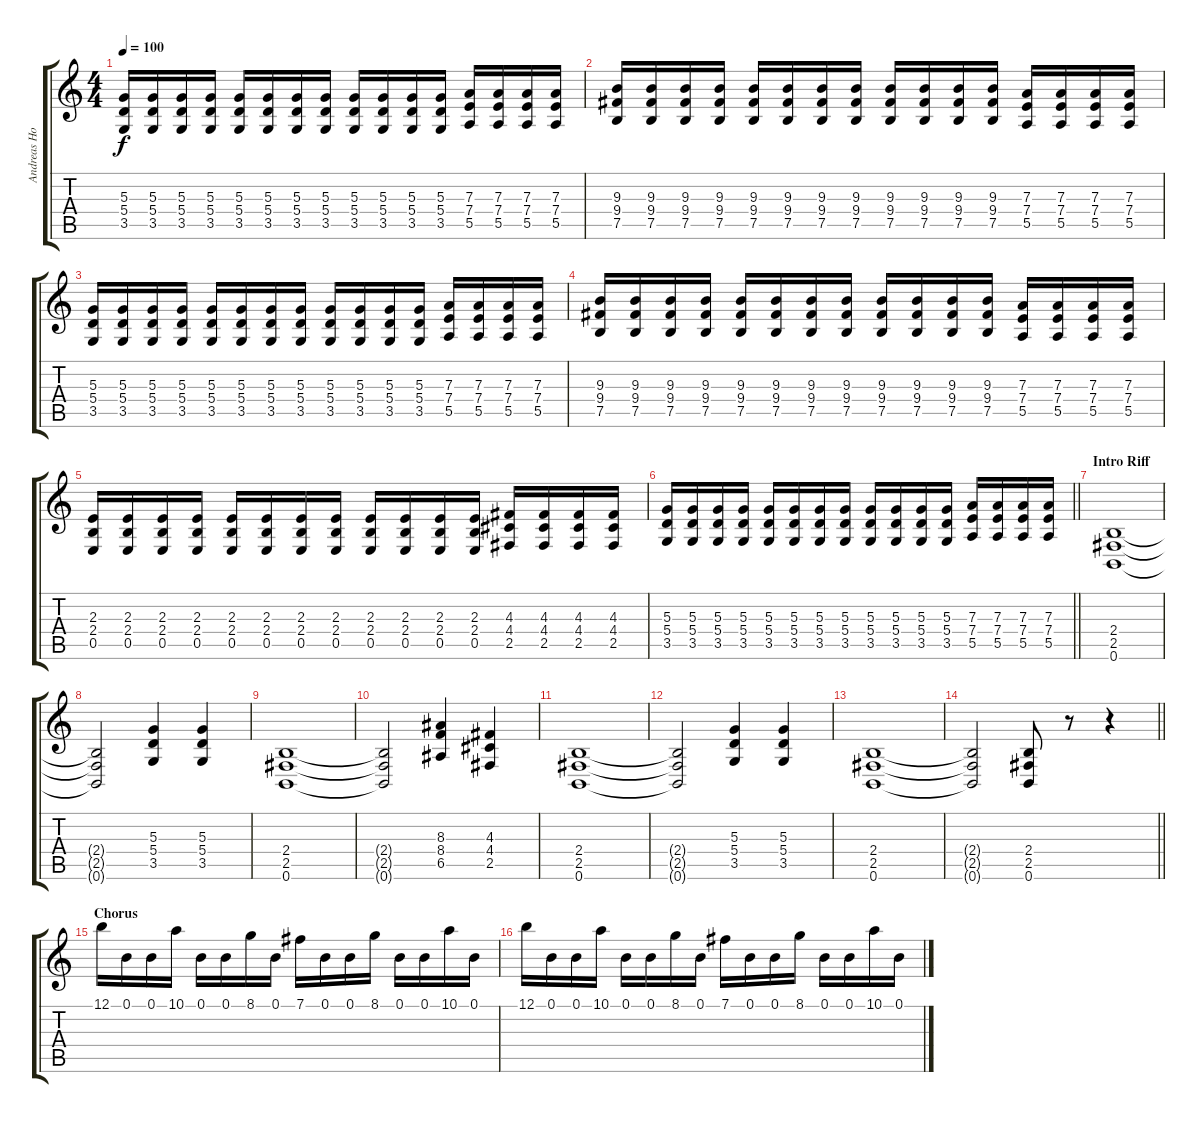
\track ("Andreas Holma" "Andreas Ho") {instrument distortionguitar}
\staff {score tabs}
\tuning (B3 Gb3 D3 A2 E2 B1) {hide}
\ts (4 4)
\tempo 100
\clef g2
\ks c
(5.3 5.4 3.5).16{dy f} (5.3 5.4 3.5).16 (5.3 5.4 3.5).16 (5.3 5.4 3.5).16 (5.3 5.4 3.5).16 (5.3 5.4 3.5).16 (5.3 5.4 3.5).16 (5.3 5.4 3.5).16 (5.3 5.4 3.5).16 (5.3 5.4 3.5).16 (5.3 5.4 3.5).16 (5.3 5.4 3.5).16 (7.3 7.4 5.5).16 (7.3 7.4 5.5).16 (7.3 7.4 5.5).16 (7.3 7.4 5.5).16 |
(9.3 9.4 7.5).16 (9.3 9.4 7.5).16 (9.3 9.4 7.5).16 (9.3 9.4 7.5).16 (9.3 9.4 7.5).16 (9.3 9.4 7.5).16 (9.3 9.4 7.5).16 (9.3 9.4 7.5).16 (9.3 9.4 7.5).16 (9.3 9.4 7.5).16 (9.3 9.4 7.5).16 (9.3 9.4 7.5).16 (7.3 7.4 5.5).16 (7.3 7.4 5.5).16 (7.3 7.4 5.5).16 (7.3 7.4 5.5).16 |
(5.3 5.4 3.5).16 (5.3 5.4 3.5).16 (5.3 5.4 3.5).16 (5.3 5.4 3.5).16 (5.3 5.4 3.5).16 (5.3 5.4 3.5).16 (5.3 5.4 3.5).16 (5.3 5.4 3.5).16 (5.3 5.4 3.5).16 (5.3 5.4 3.5).16 (5.3 5.4 3.5).16 (5.3 5.4 3.5).16 (7.3 7.4 5.5).16 (7.3 7.4 5.5).16 (7.3 7.4 5.5).16 (7.3 7.4 5.5).16 |
(9.3 9.4 7.5).16 (9.3 9.4 7.5).16 (9.3 9.4 7.5).16 (9.3 9.4 7.5).16 (9.3 9.4 7.5).16 (9.3 9.4 7.5).16 (9.3 9.4 7.5).16 (9.3 9.4 7.5).16 (9.3 9.4 7.5).16 (9.3 9.4 7.5).16 (9.3 9.4 7.5).16 (9.3 9.4 7.5).16 (7.3 7.4 5.5).16 (7.3 7.4 5.5).16 (7.3 7.4 5.5).16 (7.3 7.4 5.5).16 |
(2.3 2.4 0.5).16 (2.3 2.4 0.5).16 (2.3 2.4 0.5).16 (2.3 2.4 0.5).16 (2.3 2.4 0.5).16 (2.3 2.4 0.5).16 (2.3 2.4 0.5).16 (2.3 2.4 0.5).16 (2.3 2.4 0.5).16 (2.3 2.4 0.5).16 (2.3 2.4 0.5).16 (2.3 2.4 0.5).16 (4.3 4.4 2.5).16 (4.3 4.4 2.5).16 (4.3 4.4 2.5).16 (4.3 4.4 2.5).16 |
\barLineRight lightlight
(5.3 5.4 3.5).16 (5.3 5.4 3.5).16 (5.3 5.4 3.5).16 (5.3 5.4 3.5).16 (5.3 5.4 3.5).16 (5.3 5.4 3.5).16 (5.3 5.4 3.5).16 (5.3 5.4 3.5).16 (5.3 5.4 3.5).16 (5.3 5.4 3.5).16 (5.3 5.4 3.5).16 (5.3 5.4 3.5).16 (7.3 7.4 5.5).16 (7.3 7.4 5.5).16 (7.3 7.4 5.5).16 (7.3 7.4 5.5).16 |
\section ("" "Intro Riff")
(2.4 2.5 0.6).1 |
(2.4{t} 2.5{t} 0.6{t}).2 (5.3 5.4 3.5).4 (5.3 5.4 3.5).4 |
(2.4 2.5 0.6).1 |
(2.4{t} 2.5{t} 0.6{t}).2 (8.3 8.4 6.5).4 (4.3 4.4 2.5).4 |
(2.4 2.5 0.6).1 |
(2.4{t} 2.5{t} 0.6{t}).2 (5.3 5.4 3.5).4 (5.3 5.4 3.5).4 |
(2.4 2.5 0.6).1 |
\barLineRight lightlight
(2.4{t} 2.5{t} 0.6{t}).2 (2.4 2.5 0.6).8 r.8 r.4 |
\section ("" "Chorus")
12.1.16 0.1.16 0.1.16 10.1.16 0.1.16 0.1.16 8.1.16 0.1.16 7.1.16 0.1.16 0.1.16 8.1.16 0.1.16 0.1.16 10.1.16 0.1.16 |
12.1.16 0.1.16 0.1.16 10.1.16 0.1.16 0.1.16 8.1.16 0.1.16 7.1.16 0.1.16 0.1.16 8.1.16 0.1.16 0.1.16 10.1.16 0.1.16
